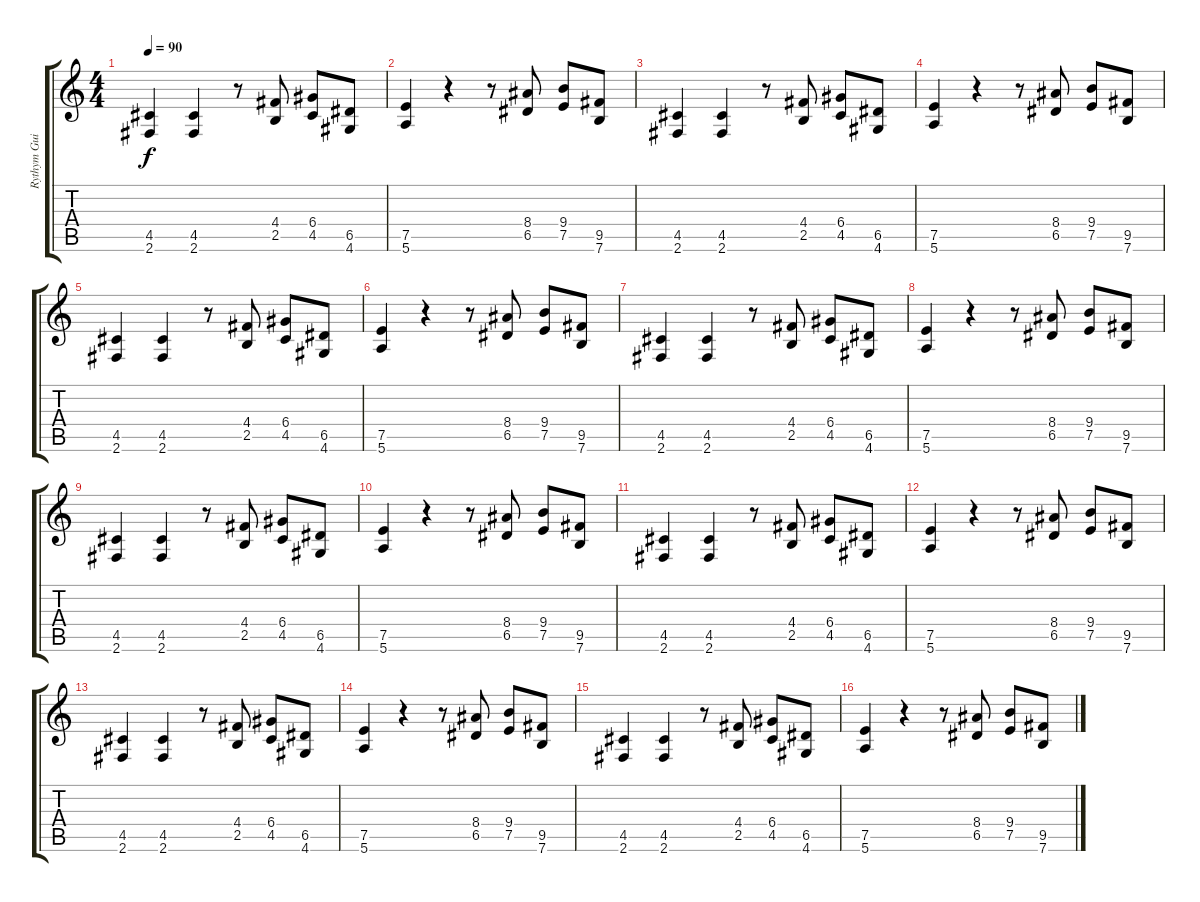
\track ("Rythym Guitar" "Rythym Gui") {instrument overdrivenguitar}
\staff {score tabs}
\tuning (E4 B3 G3 D3 A2 E2) {hide}
\ts (4 4)
\tempo 90
\clef g2
\ks c
(4.5 2.6).4{dy f instrument overdrivenguitar} (4.5 2.6).4 r.8 (4.4 2.5).8 (6.4 4.5).8 (6.5 4.6).8 |
(7.5 5.6).4 r.4 r.8 (8.4 6.5).8 (9.4 7.5).8 (9.5 7.6).8 |
(4.5 2.6).4 (4.5 2.6).4 r.8 (4.4 2.5).8 (6.4 4.5).8 (6.5 4.6).8 |
(7.5 5.6).4 r.4 r.8 (8.4 6.5).8 (9.4 7.5).8 (9.5 7.6).8 |
(4.5 2.6).4 (4.5 2.6).4 r.8 (4.4 2.5).8 (6.4 4.5).8 (6.5 4.6).8 |
(7.5 5.6).4 r.4 r.8 (8.4 6.5).8 (9.4 7.5).8 (9.5 7.6).8 |
(4.5 2.6).4 (4.5 2.6).4 r.8 (4.4 2.5).8 (6.4 4.5).8 (6.5 4.6).8 |
(7.5 5.6).4 r.4 r.8 (8.4 6.5).8 (9.4 7.5).8 (9.5 7.6).8 |
(4.5 2.6).4 (4.5 2.6).4 r.8 (4.4 2.5).8 (6.4 4.5).8 (6.5 4.6).8 |
(7.5 5.6).4 r.4 r.8 (8.4 6.5).8 (9.4 7.5).8 (9.5 7.6).8 |
(4.5 2.6).4 (4.5 2.6).4 r.8 (4.4 2.5).8 (6.4 4.5).8 (6.5 4.6).8 |
(7.5 5.6).4 r.4 r.8 (8.4 6.5).8 (9.4 7.5).8 (9.5 7.6).8 |
(4.5 2.6).4 (4.5 2.6).4 r.8 (4.4 2.5).8 (6.4 4.5).8 (6.5 4.6).8 |
(7.5 5.6).4 r.4 r.8 (8.4 6.5).8 (9.4 7.5).8 (9.5 7.6).8 |
(4.5 2.6).4 (4.5 2.6).4 r.8 (4.4 2.5).8 (6.4 4.5).8 (6.5 4.6).8 |
(7.5 5.6).4 r.4 r.8 (8.4 6.5).8 (9.4 7.5).8 (9.5 7.6).8
